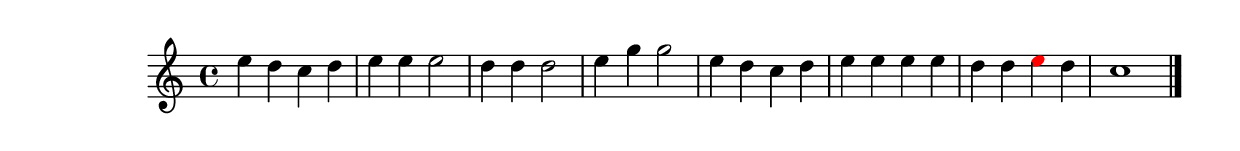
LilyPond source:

\version "2.18.2"
\language "english"

\header {
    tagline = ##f
}

\layout {}

\paper {}

\score {
    \new Score
    <<
        \new Staff
        {
            {   % measure
                \time 4/4
                \tweak color #black
                e''4
                \tweak color #black
                d''4
                \tweak color #black
                c''4
                \tweak color #black
                d''4
            }   % measure
            {   % measure
                \tweak color #black
                e''4
                \tweak color #black
                e''4
                \tweak color #black
                e''2
            }   % measure
            {   % measure
                \tweak color #black
                d''4
                \tweak color #black
                d''4
                \tweak color #black
                d''2
            }   % measure
            {   % measure
                \tweak color #black
                e''4
                \tweak color #black
                g''4
                \tweak color #black
                g''2
            }   % measure
            {   % measure
                \tweak color #black
                e''4
                \tweak color #black
                d''4
                \tweak color #black
                c''4
                \tweak color #black
                d''4
            }   % measure
            {   % measure
                \tweak color #black
                e''4
                \tweak color #black
                e''4
                \tweak color #black
                e''4
                \tweak color #black
                e''4
            }   % measure
            {   % measure
                \tweak color #black
                d''4
                \tweak color #black
                d''4
                \tweak color #red
                e''4
                d''4
            }   % measure
            {   % measure
                c''1
                \bar "|." %! SCORE1
            }   % measure
        }
    >>
}